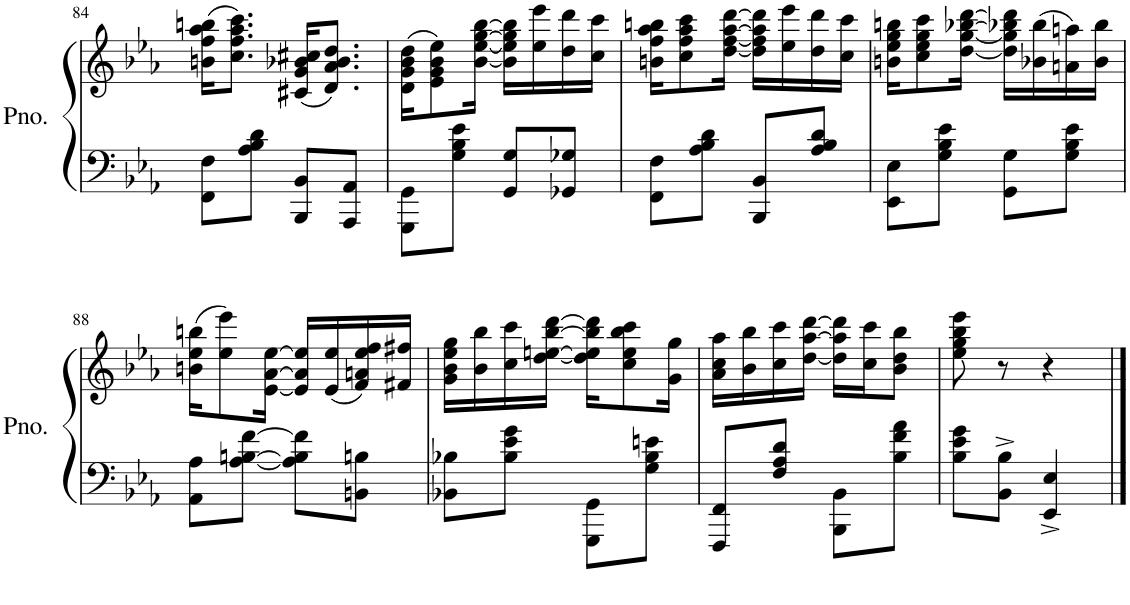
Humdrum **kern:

**kern	**kern
*part1	*part1
*staff2	*staff1
*I"Piano	*
*I'Pno.	*
!!LO:PB:g=z
*clefF4	*clefG2
*k[b-e-a-]	*k[b-e-a-]
*M2/4	*M2/4
=84	=84
8FF\ 8F\L	(16bn\ 16ff\ 16aa-\ 16bbn\KL
.	8.cc\ 8.ff\ 8.aa-\ 8.ccc\J)
8A-\ 8B-\ 8d\J	.
8BBB-/ 8BB-/L	(16c#X/ 16g/ 16b-X/ 16cc#X/KL
.	8.d/ 8.a-/ 8.b-/ 8.dd/J)
8AAA-/ 8AA-/J	.
=85	=85
8GGG\ 8GG\L	(16d\ 16g\ 16b-\ 16dd\KL
.	8e-\ 8g\ 8b-\ 8ee-\)
8G\ 8B-\ 8e-\J	.
.	[16b-\ [16ee-\ [16gg\ [16bb-\Jk
8GG/ 8G/L	16b-\] 16ee-\] 16gg\] 16bb-\]LL
.	16ee-\ 16eee-\
8GG-X/ 8G-X/J	16dd\ 16ddd\
.	16cc\ 16ccc\JJ
=86	=86
8FF\ 8F\L	16bn\ 16ff\ 16aa-\ 16bbn\KL
.	8cc\ 8ff\ 8aa-\ 8ccc\
8A-\ 8B-\ 8d\J	.
.	[16dd\ [16ff\ [16aa-\ [16ddd\Jk
8BBB-/ 8BB-/L	16dd\] 16ff\] 16aa-\] 16ddd\]LL
.	16ee-\ 16eee-\
8A-/ 8B-/ 8d/J	16dd\ 16ddd\
.	16cc\ 16ccc\JJ
=87	=87
8EE-\ 8E-\L	16bn\ 16ee-\ 16gg\ 16bbn\KL
.	8cc\ 8ee-\ 8gg\ 8ccc\
8G\ 8B-\ 8e-\J	.
.	[16dd\ [16gg\ [16bb-X\ [16ddd\Jk
8GG\ 8G\L	16dd\] 16gg\] 16bb-X\] 16ddd\]LL
.	(16b-X\ 16bb-\
8G\ 8B-\ 8e-\J	16an\ 16aan\)
.	16b-\ 16bb-\JJ
!!LO:LB:g=z
=88	=88
8AA-\ 8A-\L	(16bn\ 16ee-\ 16bbn\KL
.	8ee-\ 8eee-\)
[8A-\ [8Bn\ [8f\J	.
.	[16e-\ [16a-\ [16ee-\Jk
8A-\] 8B\] 8f\]L	16e-/] 16a-/] 16ee-/]LL
.	(16e-/ 16ee-/
8BBn\ 8Bn\J	16f/ 16an/ 16ee-/ 16ff/)
.	16f#X/ 16ff#X/JJ
=89	=89
8BB-X\ 8B-X\L	16g\ 16b-\ 16ee-\ 16gg\LL
.	16b-\ 16bb-\
8B-\ 8e-\ 8g\J	16cc\ 16ccc\
.	[16dd\ [16een\ [16bb-\ [16ddd\JJ
8GGG\ 8GG\L	16dd\] 16ee\] 16bb-\] 16ddd\]KL
.	8cc\ 8ee\ 8bb-\ 8ccc\
8G\ 8B-\ 8en\J	.
.	16g\ 16gg\Jk
=90	=90
8FFF/ 8FF/L	16a-\ 16cc\ 16aa-\LL
.	16b-\ 16bb-\
8F/ 8A-/ 8d/J	16cc\ 16ccc\
.	[16dd\ [16aa-\ [16ddd\JJ
8BBB-\ 8BB-\L	16dd\] 16aa-\] 16ddd\]LL
.	16cc\ 16ccc\J
8B-\ 8f\ 8a-\J	8b-\ 8dd\ 8bb-\J
=91	=91
8B-\ 8e-\ 8g\L	8ee-\ 8gg\ 8bb-\ 8eee-\
8BB-\^ 8B-\^J	8r
4EE-/^ 4E-/^	4r
==	==
*-	*-
